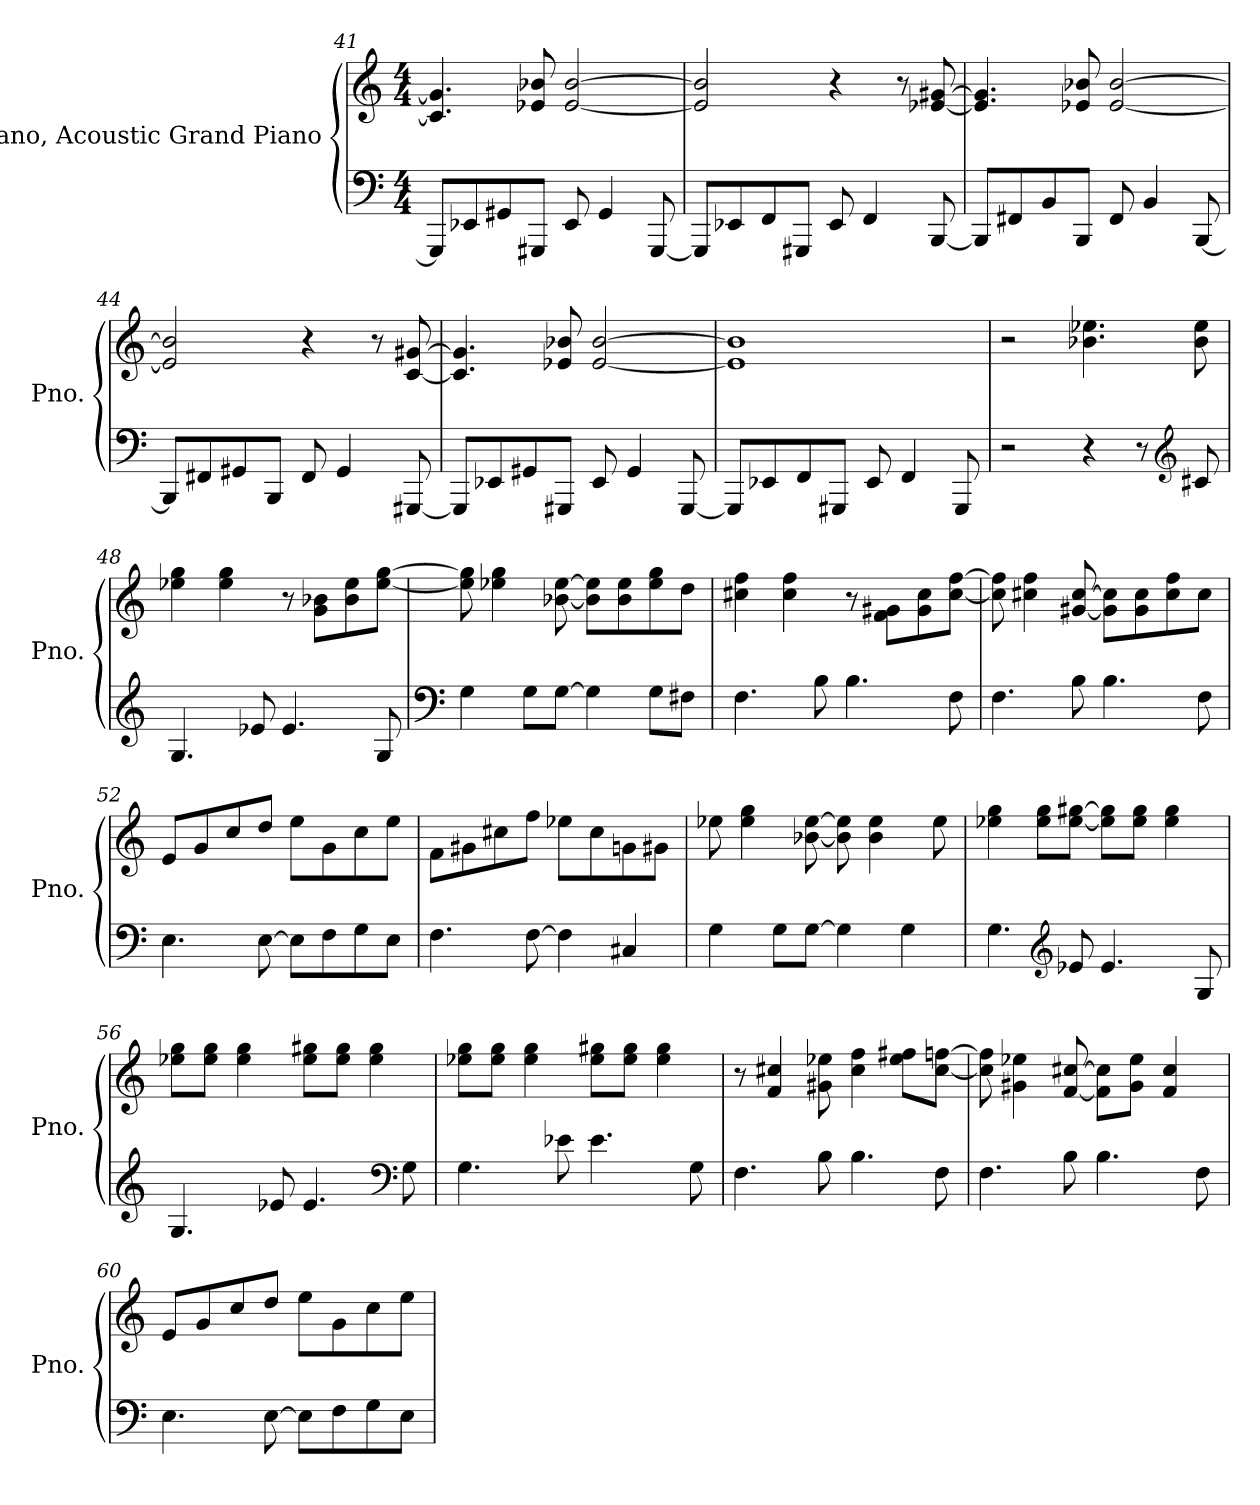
**kern	**kern
*part2	*part1
*staff2	*staff1
*I"Piano, Acoustic Grand Piano	*I"Piano, Acoustic Grand Piano
*I'Pno.	*I'Pno.
*clefF4	*clefG2
*k[]	*k[]
*M4/4	*M4/4
=41	=41
8GGG#/L]	4.c/] 4.g#/]
8EE-X/	.
8GG#X/	.
8GGG#X/J	8e-X/ 8b-X/
8EE-/	[2e-/ [2b-/
4GG#/	.
[8GGG#/	.
!!LO:LB:g=z
=42	=42
8GGG#/L]	2e-/] 2b-/]
8EE-X/	.
8FF/	.
8GGG#X/J	.
8EE-/	4r
4FF/	.
.	8r
[8BBB/	[8e-X/ [8g#X/
=43	=43
8BBB/L]	4.e-/] 4.g#/]
8FF#X/	.
8BB/	.
8BBB/J	8e-X/ 8b-X/
8FF#/	[2e-/ [2b-/
4BB/	.
[8BBB/	.
=44	=44
8BBB/L]	2e-/] 2b-/]
8FF#X/	.
8GG#X/	.
8BBB/J	.
8FF#/	4r
4GG#/	.
.	8r
[8GGG#X/	[8c/ [8g#X/
!!LO:LB:g=z
=45	=45
8GGG#/L]	4.c/] 4.g#/]
8EE-X/	.
8GG#X/	.
8GGG#X/J	8e-X/ 8b-X/
8EE-/	[2e-/ [2b-/
4GG#/	.
[8GGG#/	.
=46	=46
8GGG#/L]	1e-] 1b-]
8EE-X/	.
8FF/	.
8GGG#X/J	.
8EE-/	.
4FF/	.
8GGG#/	.
=47	=47
2r	2r
4r	4.b-X\ 4.ee-X\
8r	.
*clefG2	*
8c#X/	8b-\ 8ee-\
=48	=48
4.G/	4ee-X\ 4gg\
.	4ee-\ 4gg\
8e-X/	.
4.e-/	8r
.	8g\ 8b-X\L
.	8b-\ 8ee-\
8G/	[8ee-\ [8gg\J
!!LO:LB:g=z
=49	=49
*clefF4	*
4G\	8ee-\] 8gg\]
.	4ee-X\ 4gg\
8G\L	.
[8G\J	[8b-X\ [8ee-\
4G\]	8b-\] 8ee-\]L
.	8b-\ 8ee-\
8G\L	8ee-\ 8gg\
8F#X\J	8dd\J
=50	=50
4.F\	4cc#X\ 4ff\
.	4cc#\ 4ff\
8B\	.
4.B\	8r
.	8f\ 8g#X\L
.	8g#\ 8cc#\
8F\	[8cc#\ [8ff\J
=51	=51
4.F\	8cc#\] 8ff\]
.	4cc#X\ 4ff\
8B\	[8g#X/ [8cc#/
4.B\	8g#\] 8cc#\]L
.	8g#\ 8cc#\
.	8cc#\ 8ff\
8F\	8cc#\J
=52	=52
4.E\	8e/L
.	8g/
.	8cc/
[8E\	8dd/J
8E\L]	8ee\L
8F\	8g\
8G\	8cc\
8E\J	8ee\J
!!LO:LB:g=z
=53	=53
4.F\	8f\L
.	8g#X\
.	8cc#X\
[8F\	8ff\J
4F\]	8ee-X\L
.	8cc#\
4C#X/	8gn\
.	8g#X\J
=54	=54
4G\	8ee-X\
.	4ee-\ 4gg\
8G\L	.
[8G\J	[8b-X\ [8ee-\
4G\]	8b-\] 8ee-\]
.	4b-\ 4ee-\
4G\	.
.	8ee-\
=55	=55
4.G\	4ee-X\ 4gg\
.	8ee-\ 8gg\L
*clefG2	*
8e-X/	[8ee-\ [8gg#X\J
4.e-/	8ee-\] 8gg#\]L
.	8ee-\ 8gg#\J
.	4ee-\ 4gg#\
8G/	.
=56	=56
4.G/	8ee-X\ 8gg\L
.	8ee-\ 8gg\J
.	4ee-\ 4gg\
8e-X/	.
4.e-/	8ee-\ 8gg#X\L
.	8ee-\ 8gg#\J
.	4ee-\ 4gg#\
*clefF4	*
8G\	.
!!LO:PB:g=z
=57	=57
4.G\	8ee-X\ 8gg\L
.	8ee-\ 8gg\J
.	4ee-\ 4gg\
8e-X\	.
4.e-\	8ee-\ 8gg#X\L
.	8ee-\ 8gg#\J
.	4ee-\ 4gg#\
8G\	.
=58	=58
4.F\	8r
.	4f/ 4cc#X/
8B\	8g#X\ 8ee-X\
4.B\	4cc#\ 4ff\
.	8ee-\ 8ff#X\L
8F\	[8cc#\ [8ffn\J
=59	=59
4.F\	8cc#\] 8ff\]
.	4g#X\ 4ee-X\
8B\	[8f/ [8cc#X/
4.B\	8f\] 8cc#\]L
.	8g#\ 8ee-\J
.	4f/ 4cc#/
8F\	.
=60	=60
4.E\	8e/L
.	8g/
.	8cc/
[8E\	8dd/J
8E\L]	8ee\L
8F\	8g\
8G\	8cc\
8E\J	8ee\J
=	=
*-	*-
